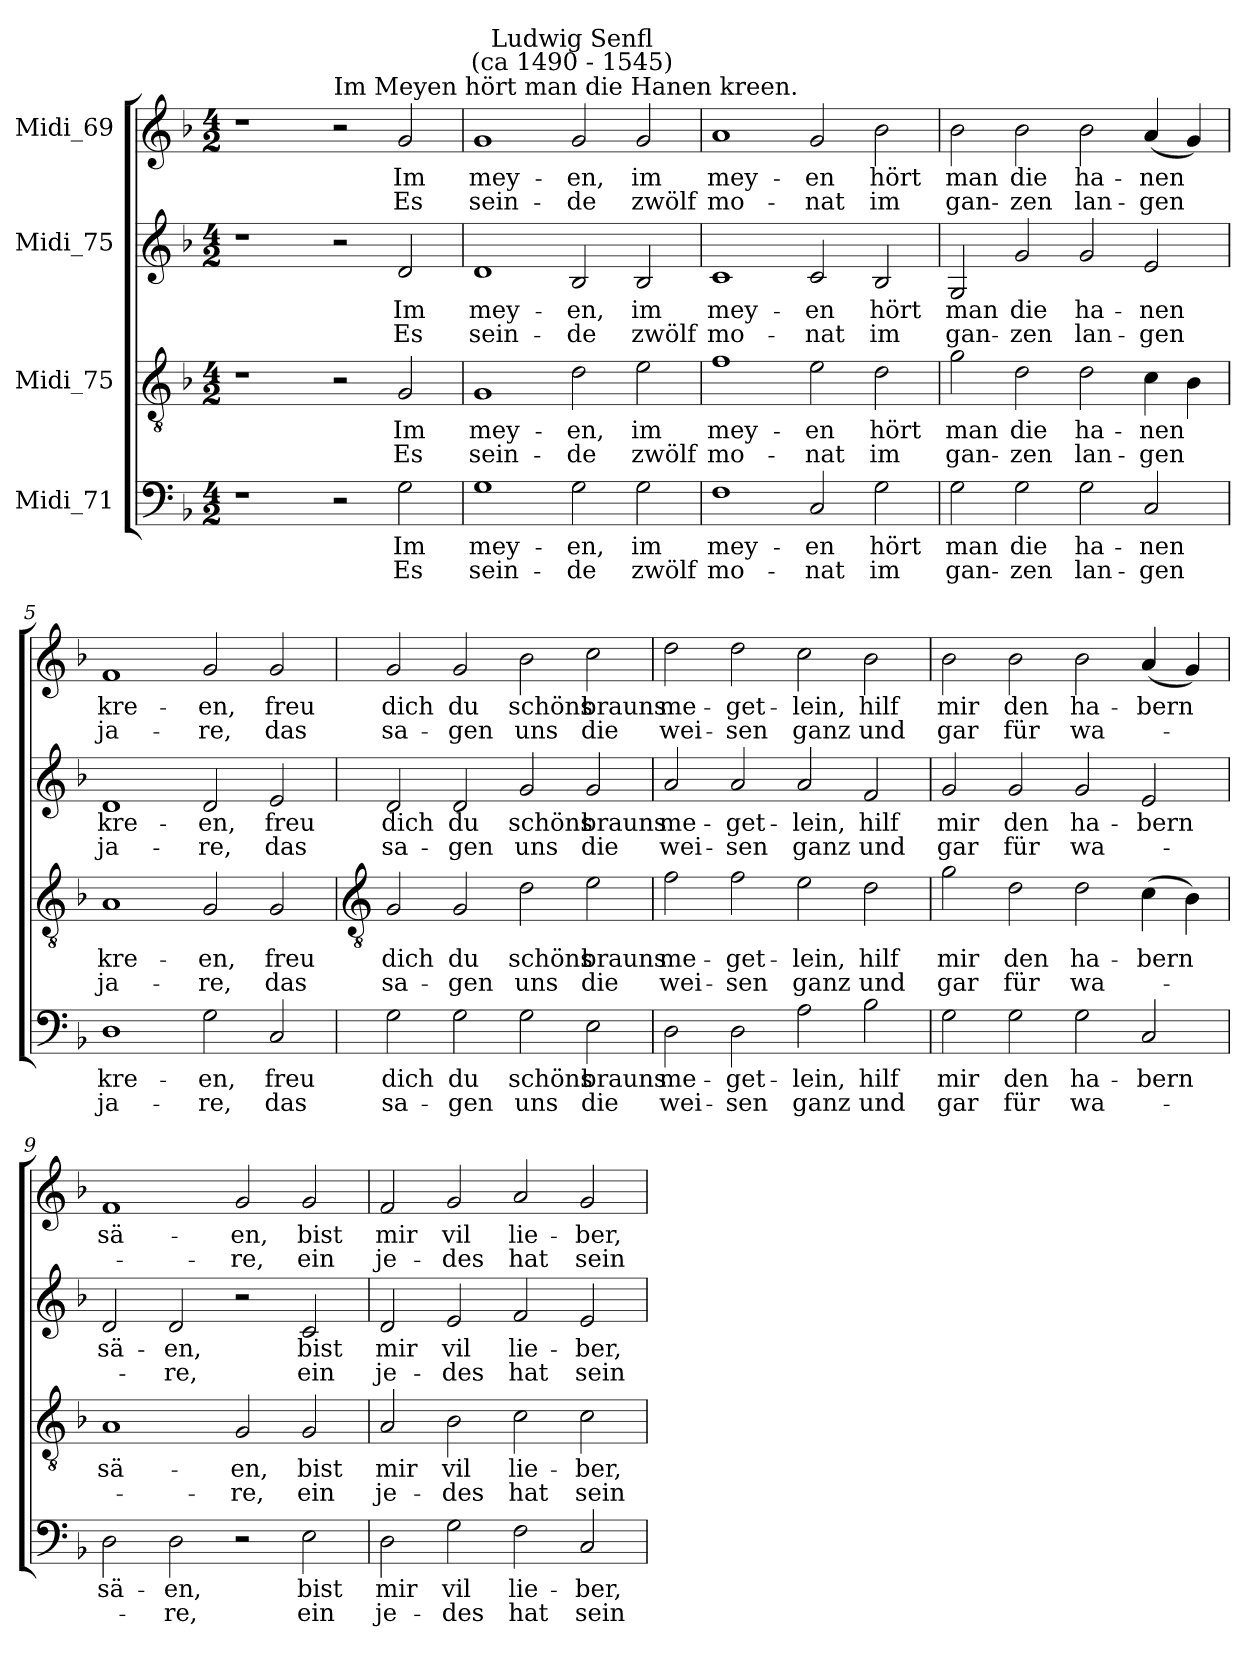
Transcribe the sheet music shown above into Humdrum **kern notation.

**kern	**text	**text	**kern	**text	**text	**kern	**text	**text	**kern	**text	**text
*part4	*part4	*part4	*part3	*part3	*part3	*part2	*part2	*part2	*part1	*part1	*part1
*staff4	*staff4	*staff4	*staff3	*staff3	*staff3	*staff2	*staff2	*staff2	*staff1	*staff1	*staff1
*I"Midi_71	*	*	*I"Midi_75	*	*	*I"Midi_75	*	*	*I"Midi_69	*	*
*clefF4	*	*	*clefGv2	*	*	*clefG2	*	*	*clefG2	*	*
*k[b-]	*	*	*k[b-]	*	*	*k[b-]	*	*	*k[b-]	*	*
*F:	*	*	*F:	*	*	*F:	*	*	*F:	*	*
*M4/2	*	*	*M4/2	*	*	*M4/2	*	*	*M4/2	*	*
=1	=1	=1	=1	=1	=1	=1	=1	=1	=1	=1	=1
1r	.	.	1r	.	.	1r	.	.	1r	.	.
!	!	!	!	!	!	!	!	!	!LO:TX:a:t=Im Meyen hört man die Hanen kreen.	!	!
2r	.	.	2r	.	.	2r	.	.	2r	.	.
!	!LO:LY:b	!LO:LY:b	!	!LO:LY:b	!LO:LY:b	!	!LO:LY:b	!LO:LY:b	!	!LO:LY:b	!LO:LY:b
2G	Im	Es	2G	Im	Es	2d	Im	Es	2g	Im	Es
=2	=2	=2	=2	=2	=2	=2	=2	=2	=2	=2	=2
!	!LO:LY:b	!LO:LY:b	!	!LO:LY:b	!LO:LY:b	!	!LO:LY:b	!LO:LY:b	!	!LO:LY:b	!LO:LY:b
1G	mey-	-sein-	1G	mey-	-sein-	1d	mey-	-sein-	1g	mey-	-sein-
!	!	!	!	!	!	!	!	!	!LO:TX:a:cj:t=Ludwig Senfl\n(ca 1490 - 1545)	!	!
!	!LO:LY:b	!LO:LY:b	!	!LO:LY:b	!LO:LY:b	!	!LO:LY:b	!LO:LY:b	!	!LO:LY:b	!LO:LY:b
2G	-en,	de	2d	-en,	de	2B-	-en,	de	2g	-en,	de
!	!LO:LY:b	!LO:LY:b	!	!LO:LY:b	!LO:LY:b	!	!LO:LY:b	!LO:LY:b	!	!LO:LY:b	!LO:LY:b
2G	im	zwölf	2e	im	zwölf	2B-	im	zwölf	2g	im	zwölf
=3	=3	=3	=3	=3	=3	=3	=3	=3	=3	=3	=3
!	!LO:LY:b	!LO:LY:b	!	!LO:LY:b	!LO:LY:b	!	!LO:LY:b	!LO:LY:b	!	!LO:LY:b	!LO:LY:b
1F	mey-	-mo-	1f	mey-	-mo-	1c	mey-	-mo-	1a	mey-	-mo-
!	!LO:LY:b	!LO:LY:b	!	!LO:LY:b	!LO:LY:b	!	!LO:LY:b	!LO:LY:b	!	!LO:LY:b	!LO:LY:b
2C	-en	nat	2e	-en	nat	2c	-en	nat	2g	-en	nat
!	!LO:LY:b	!LO:LY:b	!	!LO:LY:b	!LO:LY:b	!	!LO:LY:b	!LO:LY:b	!	!LO:LY:b	!LO:LY:b
2G	hört	im	2d	hört	im	2B-	hört	im	2b-	hört	im
=4	=4	=4	=4	=4	=4	=4	=4	=4	=4	=4	=4
!	!LO:LY:b	!LO:LY:b	!	!LO:LY:b	!LO:LY:b	!	!LO:LY:b	!LO:LY:b	!	!LO:LY:b	!LO:LY:b
2G	man	gan-	2g	man	gan-	2G	man	gan-	2b-	man	gan-
!	!LO:LY:b	!LO:LY:b	!	!LO:LY:b	!LO:LY:b	!	!LO:LY:b	!LO:LY:b	!	!LO:LY:b	!LO:LY:b
2G	-die	zen	2d	-die	zen	2g	-die	zen	2b-	-die	zen
!	!LO:LY:b	!LO:LY:b	!	!LO:LY:b	!LO:LY:b	!	!LO:LY:b	!LO:LY:b	!	!LO:LY:b	!LO:LY:b
2G	ha-	-lan-	2d	ha-	-lan-	2g	ha-	-lan-	2b-	ha-	-lan-
!	!LO:LY:b	!LO:LY:b	!	!LO:LY:b	!LO:LY:b	!	!LO:LY:b	!LO:LY:b	!	!LO:LY:b	!LO:LY:b
2C	-nen	gen	4c	-nen	gen	2e	-nen	gen	(<4a	-nen	gen
.	.	.	4B-	.	.	.	.	.	4g)	.	.
=5	=5	=5	=5	=5	=5	=5	=5	=5	=5	=5	=5
!	!LO:LY:b	!LO:LY:b	!	!LO:LY:b	!LO:LY:b	!	!LO:LY:b	!LO:LY:b	!	!LO:LY:b	!LO:LY:b
1D	kre-	-ja-	1A	kre-	-ja-	1d	kre-	-ja-	1f	kre-	-ja-
!	!LO:LY:b	!LO:LY:b	!	!LO:LY:b	!LO:LY:b	!	!LO:LY:b	!LO:LY:b	!	!LO:LY:b	!LO:LY:b
2G	-en,	re,	2G	-en,	re,	2d	-en,	re,	2g	-en,	re,
!	!LO:LY:b	!LO:LY:b	!	!LO:LY:b	!LO:LY:b	!	!LO:LY:b	!LO:LY:b	!	!LO:LY:b	!LO:LY:b
2C	freu	das	2G	freu	das	2e	freu	das	2g	freu	das
!!LO:LB:g=z
=6	=6	=6	=6	=6	=6	=6	=6	=6	=6	=6	=6
*	*	*	*clefGv2	*	*	*	*	*	*	*	*
!	!LO:LY:b	!LO:LY:b	!	!LO:LY:b	!LO:LY:b	!	!LO:LY:b	!LO:LY:b	!	!LO:LY:b	!LO:LY:b
2G	dich	sa-	2G	dich	sa-	2d	dich	sa-	2g	dich	sa-
!	!LO:LY:b	!LO:LY:b	!	!LO:LY:b	!LO:LY:b	!	!LO:LY:b	!LO:LY:b	!	!LO:LY:b	!LO:LY:b
2G	-du	gen	2G	-du	gen	2d	-du	gen	2g	-du	gen
!	!LO:LY:b	!LO:LY:b	!	!LO:LY:b	!LO:LY:b	!	!LO:LY:b	!LO:LY:b	!	!LO:LY:b	!LO:LY:b
2G	schöns	uns	2d	schöns	uns	2g	schöns	uns	2b-	schöns	uns
!	!LO:LY:b	!LO:LY:b	!	!LO:LY:b	!LO:LY:b	!	!LO:LY:b	!LO:LY:b	!	!LO:LY:b	!LO:LY:b
2E	brauns	die	2e	brauns	die	2g	brauns	die	2cc	brauns	die
=7	=7	=7	=7	=7	=7	=7	=7	=7	=7	=7	=7
!	!LO:LY:b	!LO:LY:b	!	!LO:LY:b	!LO:LY:b	!	!LO:LY:b	!LO:LY:b	!	!LO:LY:b	!LO:LY:b
2D	me-	-wei-	2f	me-	-wei-	2a	me-	-wei-	2dd	me-	-wei-
!	!LO:LY:b	!LO:LY:b	!	!LO:LY:b	!LO:LY:b	!	!LO:LY:b	!LO:LY:b	!	!LO:LY:b	!LO:LY:b
2D	-get-	-sen	2f	-get-	-sen	2a	-get-	-sen	2dd	-get-	-sen
!	!LO:LY:b	!LO:LY:b	!	!LO:LY:b	!LO:LY:b	!	!LO:LY:b	!LO:LY:b	!	!LO:LY:b	!LO:LY:b
2A	lein,	ganz	2e	lein,	ganz	2a	lein,	ganz	2cc	lein,	ganz
!	!LO:LY:b	!LO:LY:b	!	!LO:LY:b	!LO:LY:b	!	!LO:LY:b	!LO:LY:b	!	!LO:LY:b	!LO:LY:b
2B-	hilf	und	2d	hilf	und	2f	hilf	und	2b-	hilf	und
=8	=8	=8	=8	=8	=8	=8	=8	=8	=8	=8	=8
!	!LO:LY:b	!LO:LY:b	!	!LO:LY:b	!LO:LY:b	!	!LO:LY:b	!LO:LY:b	!	!LO:LY:b	!LO:LY:b
2G	mir	gar	2g	mir	gar	2g	mir	gar	2b-	mir	gar
!	!LO:LY:b	!LO:LY:b	!	!LO:LY:b	!LO:LY:b	!	!LO:LY:b	!LO:LY:b	!	!LO:LY:b	!LO:LY:b
2G	den	für	2d	den	für	2g	den	für	2b-	den	für
!	!LO:LY:b	!LO:LY:b	!	!LO:LY:b	!LO:LY:b	!	!LO:LY:b	!LO:LY:b	!	!LO:LY:b	!LO:LY:b
2G	ha-	-wa-	2d	ha-	-wa-	2g	ha-	-wa-	2b-	ha-	-wa-
!	!LO:LY:b	!	!	!LO:LY:b	!	!	!LO:LY:b	!	!	!LO:LY:b	!
2C	-bern	.	(>4c	-bern	.	2e	-bern	.	(<4a	-bern	.
.	.	.	4B-)	.	.	.	.	.	4g)	.	.
=9	=9	=9	=9	=9	=9	=9	=9	=9	=9	=9	=9
!	!LO:LY:b	!	!	!LO:LY:b	!	!	!LO:LY:b	!	!	!LO:LY:b	!
2D	sä-	.	1A	sä-	.	2d	sä-	.	1f	sä-	.
!	!LO:LY:b	!LO:LY:b	!	!	!	!	!LO:LY:b	!LO:LY:b	!	!	!
2D	-en,	re,	.	.	.	2d	-en,	re,	.	.	.
!	!	!	!	!LO:LY:b	!LO:LY:b	!	!	!	!	!LO:LY:b	!LO:LY:b
2r	.	.	2G	-en,	re,	2r	.	.	2g	-en,	re,
!	!LO:LY:b	!LO:LY:b	!	!LO:LY:b	!LO:LY:b	!	!LO:LY:b	!LO:LY:b	!	!LO:LY:b	!LO:LY:b
2E	bist	ein	2G	bist	ein	2c	bist	ein	2g	bist	ein
=10	=10	=10	=10	=10	=10	=10	=10	=10	=10	=10	=10
!	!LO:LY:b	!LO:LY:b	!	!LO:LY:b	!LO:LY:b	!	!LO:LY:b	!LO:LY:b	!	!LO:LY:b	!LO:LY:b
2D	mir	je-	2A	mir	je-	2d	mir	je-	2f	mir	je-
!	!LO:LY:b	!LO:LY:b	!	!LO:LY:b	!LO:LY:b	!	!LO:LY:b	!LO:LY:b	!	!LO:LY:b	!LO:LY:b
2G	-vil	des	2B-	-vil	des	2e	-vil	des	2g	-vil	des
!	!LO:LY:b	!LO:LY:b	!	!LO:LY:b	!LO:LY:b	!	!LO:LY:b	!LO:LY:b	!	!LO:LY:b	!LO:LY:b
2F	lie-	-hat	2c	lie-	-hat	2f	lie-	-hat	2a	lie-	-hat
!	!LO:LY:b	!LO:LY:b	!	!LO:LY:b	!LO:LY:b	!	!LO:LY:b	!LO:LY:b	!	!LO:LY:b	!LO:LY:b
2C	ber,	sein	2c	ber,	sein	2e	ber,	sein	2g	ber,	sein
=	=	=	=	=	=	=	=	=	=	=	=
*-	*-	*-	*-	*-	*-	*-	*-	*-	*-	*-	*-
